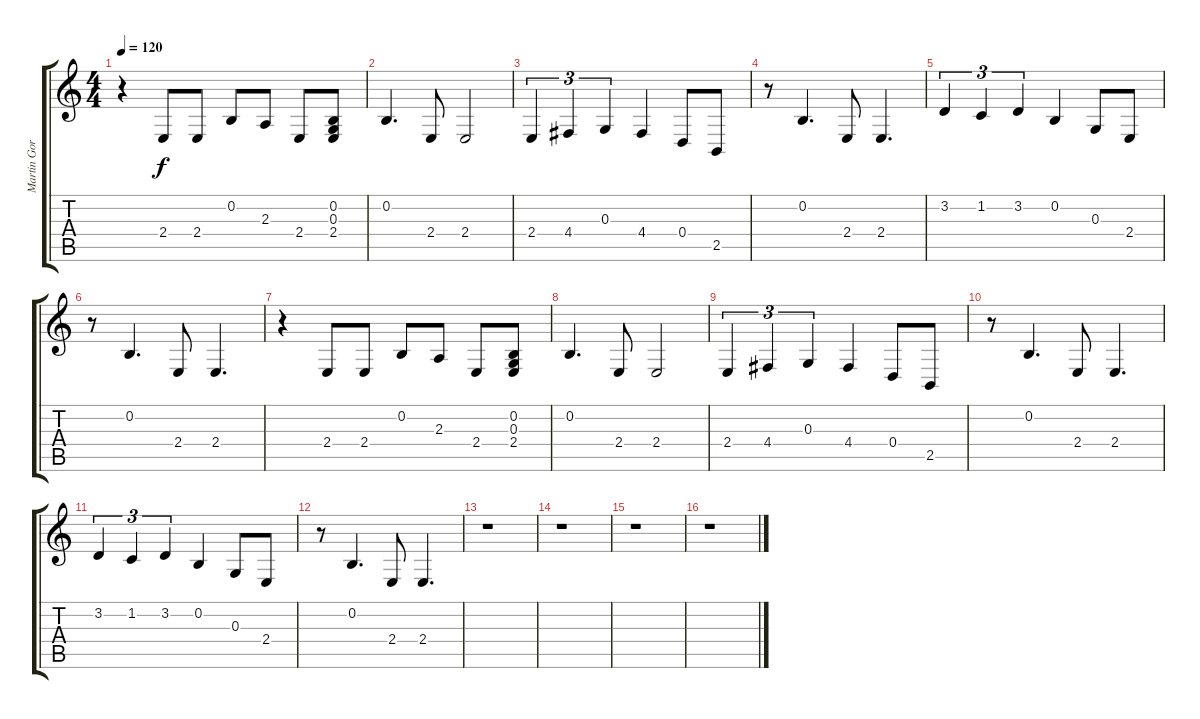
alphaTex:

\track ("Martin Gore - Synth" "Martin Gor") {instrument honkytonkpiano}
\staff {score tabs}
\tuning (E4 B3 G3 D3 A2 E2) {hide}
\ts (4 4)
\tempo 120
\clef g2
\ks c
r.4{dy f} 2.4.8 2.4.8 0.2.8 2.3.8 2.4.8 (0.2 0.3 2.4).8 |
0.2.4{d} 2.4.8 2.4.2 |
2.4.4{tu (3 2)} 4.4.4{tu (3 2)} 0.3.4{tu (3 2)} 4.4.4 0.4.8 2.5.8 |
r.8 0.2.4{d} 2.4.8 2.4.4{d} |
3.2.4{tu (3 2)} 1.2.4{tu (3 2)} 3.2.4{tu (3 2)} 0.2.4 0.3.8 2.4.8 |
r.8 0.2.4{d} 2.4.8 2.4.4{d} |
r.4 2.4.8 2.4.8 0.2.8 2.3.8 2.4.8 (0.2 0.3 2.4).8 |
0.2.4{d} 2.4.8 2.4.2 |
2.4.4{tu (3 2)} 4.4.4{tu (3 2)} 0.3.4{tu (3 2)} 4.4.4 0.4.8 2.5.8 |
r.8 0.2.4{d} 2.4.8 2.4.4{d} |
3.2.4{tu (3 2)} 1.2.4{tu (3 2)} 3.2.4{tu (3 2)} 0.2.4 0.3.8 2.4.8 |
r.8 0.2.4{d} 2.4.8 2.4.4{d} |
r.1 |
r.1 |
r.1 |
r.1
